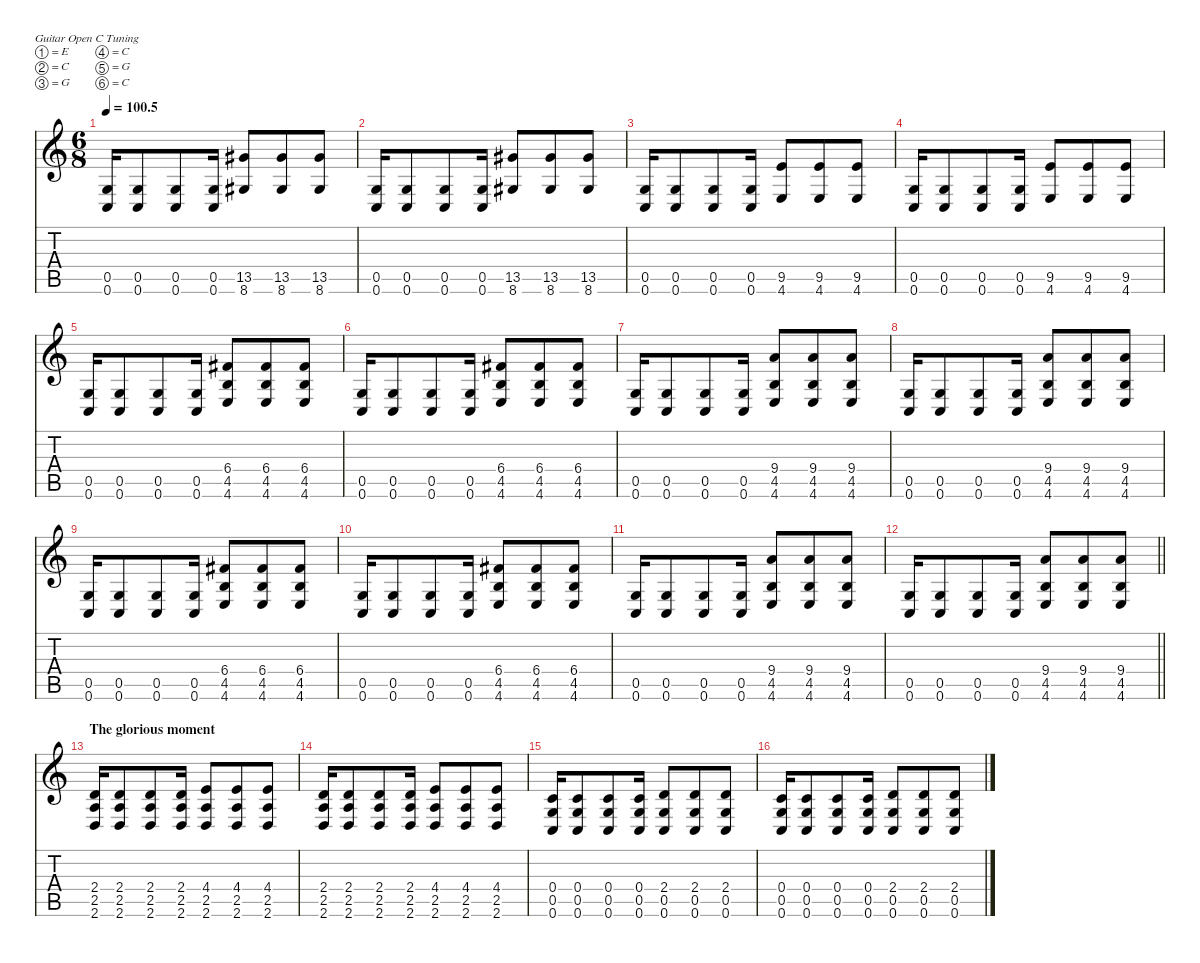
\defaultSystemsLayout 4
\hideDynamics
\bracketExtendMode nobrackets
\singleTrackTrackNamePolicy hidden
\multiTrackTrackNamePolicy hidden
\firstSystemTrackNameMode fullname
\firstSystemTrackNameOrientation horizontal
\otherSystemsTrackNameOrientation horizontal
\track ("Guitar II (secondary guitar)" "dist.guit.") {instrument distortionguitar}
\staff {score tabs}
\tuning (E4 C4 G3 C3 G2 C2)
\ts (6 8)
\tempo
100.5
\accidentals auto
\clef g2
\ottava regular
\simile none
\ks c
(0.5 0.6).16{dy f beam Up} (0.5 0.6).8{beam Up} (0.5 0.6).8{beam Up} (0.5 0.6).16{beam Up} (13.5{acc #} 8.6{acc #}).8{beam Up} (13.5{acc #} 8.6{acc #}).8{beam Up} (13.5{acc #} 8.6{acc #}).8{beam Up} |
(0.5 0.6).16{beam Up} (0.5 0.6).8{beam Up} (0.5 0.6).8{beam Up} (0.5 0.6).16{beam Up} (13.5{acc #} 8.6{acc #}).8{beam Up} (13.5{acc #} 8.6{acc #}).8{beam Up} (13.5{acc #} 8.6{acc #}).8{beam Up} |
(0.5 0.6).16{beam Up} (0.5 0.6).8{beam Up} (0.5 0.6).8{beam Up} (0.5 0.6).16{beam Up} (9.5 4.6).8{beam Up} (9.5 4.6).8{beam Up} (9.5 4.6).8{beam Up} |
(0.5 0.6).16{beam Up} (0.5 0.6).8{beam Up} (0.5 0.6).8{beam Up} (0.5 0.6).16{beam Up} (9.5 4.6).8{beam Up} (9.5 4.6).8{beam Up} (9.5 4.6).8{beam Up} |
\section ("" "")
(0.5 0.6).16{beam Up} (0.5 0.6).8{beam Up} (0.5 0.6).8{beam Up} (0.5 0.6).16{beam Up} (6.4{acc #} 4.5 4.6).8{beam Up} (6.4{acc #} 4.5 4.6).8{beam Up} (6.4{acc #} 4.5 4.6).8{beam Up} |
(0.5 0.6).16{beam Up} (0.5 0.6).8{beam Up} (0.5 0.6).8{beam Up} (0.5 0.6).16{beam Up} (6.4{acc #} 4.5 4.6).8{beam Up} (6.4{acc #} 4.5 4.6).8{beam Up} (6.4{acc #} 4.5 4.6).8{beam Up} |
(0.5 0.6).16{beam Up} (0.5 0.6).8{beam Up} (0.5 0.6).8{beam Up} (0.5 0.6).16{beam Up} (9.4 4.5 4.6).8{beam Up} (9.4 4.5 4.6).8{beam Up} (9.4 4.5 4.6).8{beam Up} |
(0.5 0.6).16{beam Up} (0.5 0.6).8{beam Up} (0.5 0.6).8{beam Up} (0.5 0.6).16{beam Up} (9.4 4.5 4.6).8{beam Up} (9.4 4.5 4.6).8{beam Up} (9.4 4.5 4.6).8{beam Up} |
(0.5 0.6).16{beam Up} (0.5 0.6).8{beam Up} (0.5 0.6).8{beam Up} (0.5 0.6).16{beam Up} (6.4{acc #} 4.5 4.6).8{beam Up} (6.4{acc #} 4.5 4.6).8{beam Up} (6.4{acc #} 4.5 4.6).8{beam Up} |
(0.5 0.6).16{beam Up} (0.5 0.6).8{beam Up} (0.5 0.6).8{beam Up} (0.5 0.6).16{beam Up} (6.4{acc #} 4.5 4.6).8{beam Up} (6.4{acc #} 4.5 4.6).8{beam Up} (6.4{acc #} 4.5 4.6).8{beam Up} |
(0.5 0.6).16{beam Up} (0.5 0.6).8{beam Up} (0.5 0.6).8{beam Up} (0.5 0.6).16{beam Up} (9.4 4.5 4.6).8{beam Up} (9.4 4.5 4.6).8{beam Up} (9.4 4.5 4.6).8{beam Up} |
\barLineRight lightlight
(0.5 0.6).16{beam Up} (0.5 0.6).8{beam Up} (0.5 0.6).8{beam Up} (0.5 0.6).16{beam Up} (9.4 4.5 4.6).8{beam Up} (9.4 4.5 4.6).8{beam Up} (9.4 4.5 4.6).8{beam Up} |
\section ("" "The glorious moment")
(2.4 2.5 2.6).16{beam Up} (2.4 2.5 2.6).8{beam Up} (2.4 2.5 2.6).8{beam Up} (2.4 2.5 2.6).16{beam Up} (4.4 2.5 2.6).8{beam Up} (4.4 2.5 2.6).8{beam Up} (4.4 2.5 2.6).8{beam Up} |
(2.4 2.5 2.6).16{beam Up} (2.4 2.5 2.6).8{beam Up} (2.4 2.5 2.6).8{beam Up} (2.4 2.5 2.6).16{beam Up} (4.4 2.5 2.6).8{beam Up} (4.4 2.5 2.6).8{beam Up} (4.4 2.5 2.6).8{beam Up} |
(0.4 0.5 0.6).16{beam Up} (0.4 0.5 0.6).8{beam Up} (0.4 0.5 0.6).8{beam Up} (0.4 0.5 0.6).16{beam Up} (2.4 0.5 0.6).8{beam Up} (2.4 0.5 0.6).8{beam Up} (2.4 0.5 0.6).8{beam Up} |
(0.4 0.5 0.6).16{beam Up} (0.4 0.5 0.6).8{beam Up} (0.4 0.5 0.6).8{beam Up} (0.4 0.5 0.6).16{beam Up} (2.4 0.5 0.6).8{beam Up} (2.4 0.5 0.6).8{beam Up} (2.4 0.5 0.6).8{beam Up}
